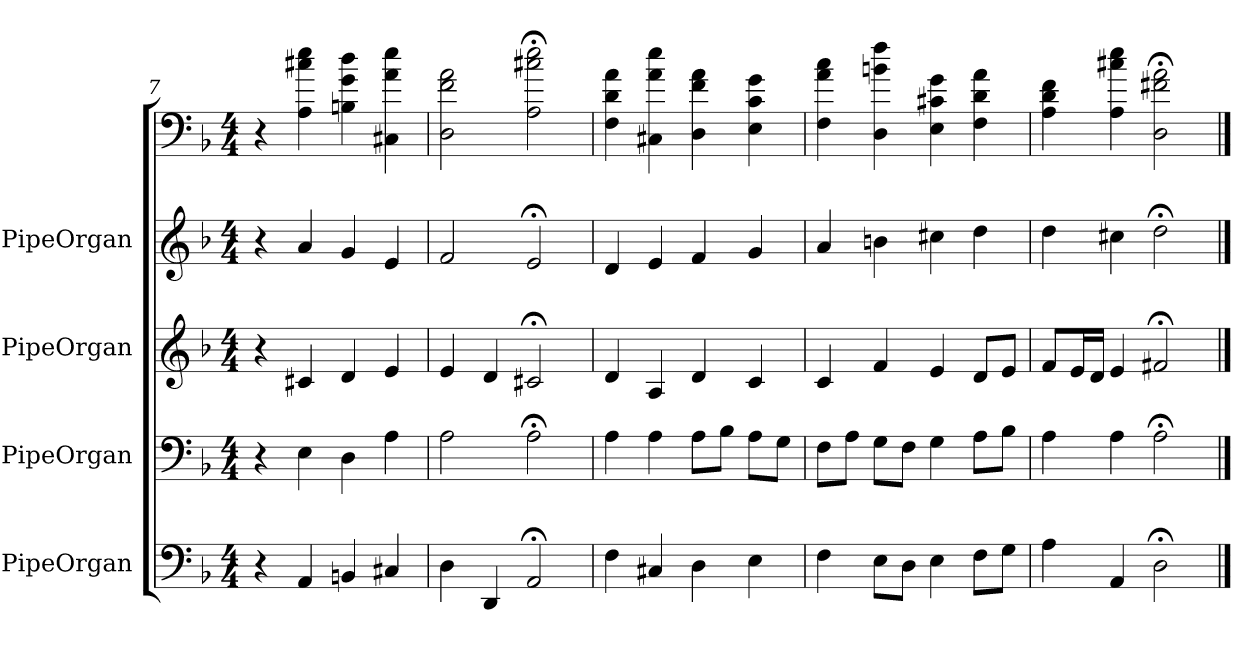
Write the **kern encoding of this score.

**kern	**kern	**kern	**kern	**kern
*part5	*part4	*part3	*part2	*part1
*staff5	*staff4	*staff3	*staff2	*staff1
*I"PipeOrgan	*I"PipeOrgan	*I"PipeOrgan	*I"PipeOrgan	*
*clefF4	*clefF4	*clefG2	*clefG2	*
*k[b-]	*k[b-]	*k[b-]	*k[b-]	*k[b-]
*d:	*d:	*d:	*d:	*d:
*M4/4	*M4/4	*M4/4	*M4/4	*M4/4
=7	=7	=7	=7	=7
4r	4r	4r	4r	4r
4AA	4E	4c#X	4a	4A 4cc#X 4ee
4BBn	4D	4d	4g	4Bn 4g 4dd
4C#X	4A	4e	4e	4C#X 4a 4ee
=8	=8	=8	=8	=8
4D	2A	4e	2f	2D 2f 2a
4DD	.	4d	.	.
2AA;<	2A;<	2c#X;<	2e;<	2A;< 2cc#X;< 2ee;<
=9	=9	=9	=9	=9
4F	4A	4d	4d	4F 4d 4a
4C#X	4A	4A	4e	4C#X 4a 4ee
4D	8A\L	4d	4f	4D 4f 4a
.	8B-\J	.	.	.
4E	8A\L	4c	4g	4E 4c 4g
.	8G\J	.	.	.
=10	=10	=10	=10	=10
4F	8F\L	4c	4a	4F 4a 4cc
.	8A\J	.	.	.
8E\L	8G\L	4f	4bn	4D 4bn 4ff
8D\J	8F\J	.	.	.
4E	4G	4e	4cc#X	4E 4c#X 4g
8F\L	8A\L	8d/L	4dd	4F 4d 4a
8G\J	8B-\J	8e/J	.	.
=11	=11	=11	=11	=11
4A	4A	8f/L	4dd	4A 4d 4f
.	.	16e/L	.	.
.	.	16d/JJ	.	.
4AA	4A	4e	4cc#X	4A 4cc#X 4ee
2D;<	2A;<	2f#X;<	2dd;<	2D;< 2f#X;< 2a;<
==	==	==	==	==
*-	*-	*-	*-	*-
